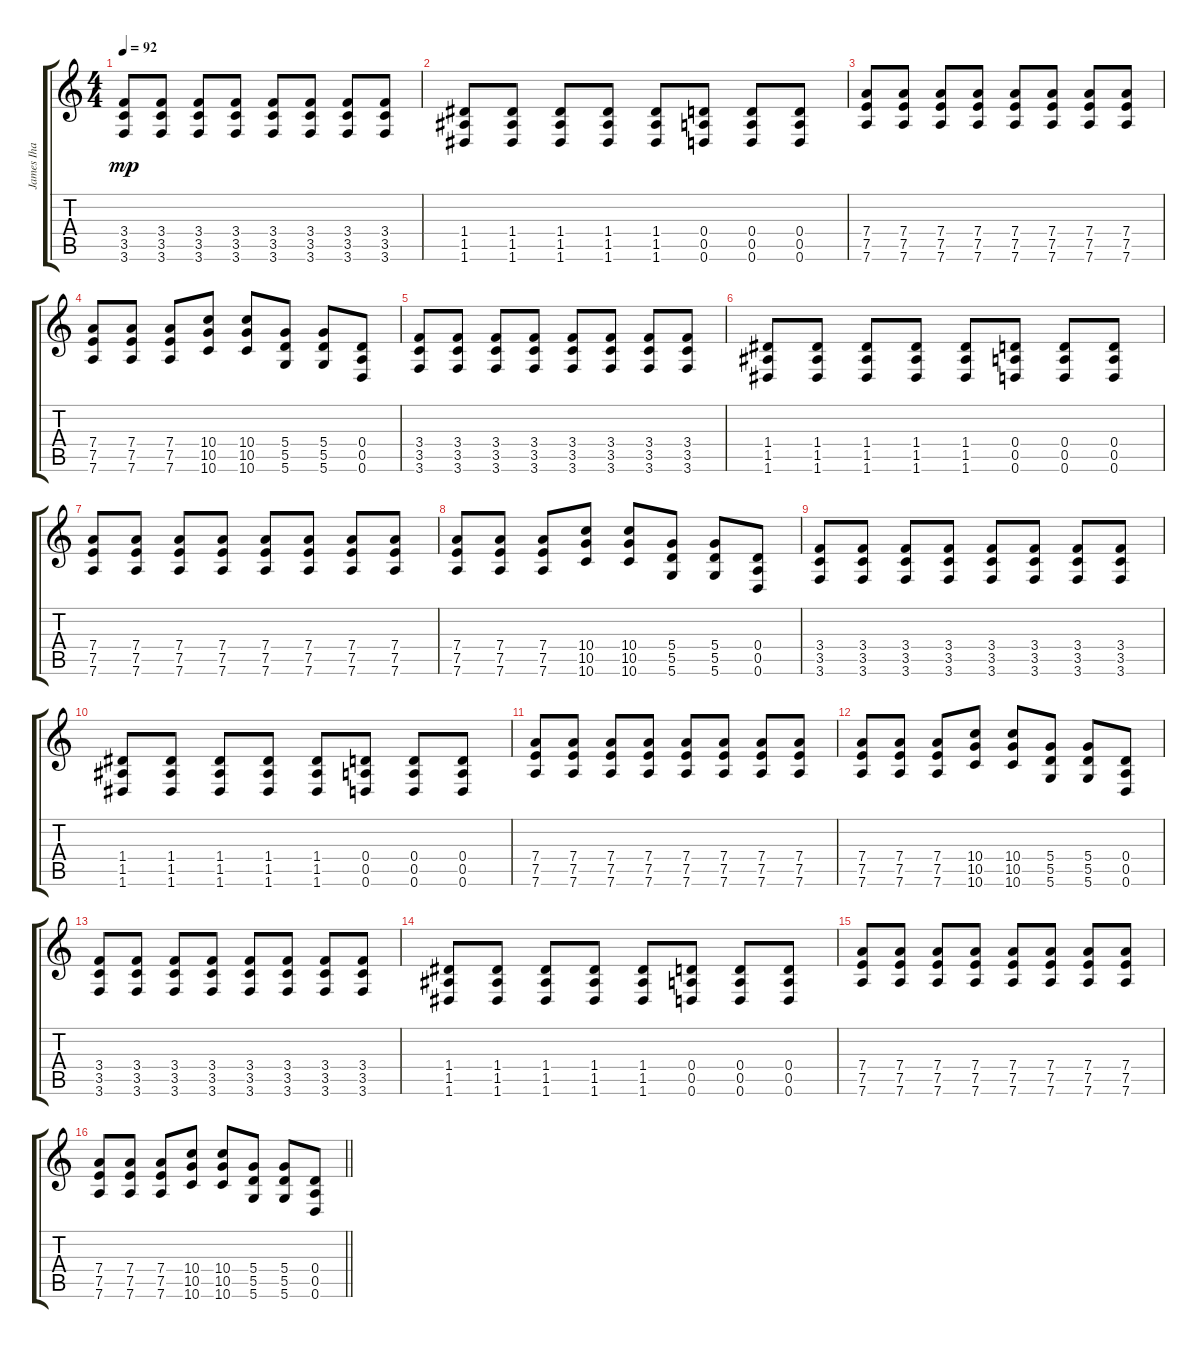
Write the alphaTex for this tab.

\track ("James Iha" "James Iha") {instrument electricguitarclean}
\staff {score tabs}
\tuning (E4 B3 G3 D3 A2 D2) {hide}
\ts (4 4)
\tempo 92
\clef g2
\ks c
(3.4 3.5 3.6).8{dy mp} (3.4 3.5 3.6).8 (3.4 3.5 3.6).8 (3.4 3.5 3.6).8 (3.4 3.5 3.6).8 (3.4 3.5 3.6).8 (3.4 3.5 3.6).8 (3.4 3.5 3.6).8 |
(1.4 1.5 1.6).8 (1.4 1.5 1.6).8 (1.4 1.5 1.6).8 (1.4 1.5 1.6).8 (1.4 1.5 1.6).8 (0.4 0.5 0.6).8 (0.4 0.5 0.6).8 (0.4 0.5 0.6).8 |
(7.4 7.5 7.6).8 (7.4 7.5 7.6).8 (7.4 7.5 7.6).8 (7.4 7.5 7.6).8 (7.4 7.5 7.6).8 (7.4 7.5 7.6).8 (7.4 7.5 7.6).8 (7.4 7.5 7.6).8 |
(7.4 7.5 7.6).8 (7.4 7.5 7.6).8 (7.4 7.5 7.6).8 (10.4 10.5 10.6).8 (10.4 10.5 10.6).8 (5.4 5.5 5.6).8 (5.4 5.5 5.6).8 (0.4 0.5 0.6).8 |
(3.4 3.5 3.6).8 (3.4 3.5 3.6).8 (3.4 3.5 3.6).8 (3.4 3.5 3.6).8 (3.4 3.5 3.6).8 (3.4 3.5 3.6).8 (3.4 3.5 3.6).8 (3.4 3.5 3.6).8 |
(1.4 1.5 1.6).8 (1.4 1.5 1.6).8 (1.4 1.5 1.6).8 (1.4 1.5 1.6).8 (1.4 1.5 1.6).8 (0.4 0.5 0.6).8 (0.4 0.5 0.6).8 (0.4 0.5 0.6).8 |
(7.4 7.5 7.6).8 (7.4 7.5 7.6).8 (7.4 7.5 7.6).8 (7.4 7.5 7.6).8 (7.4 7.5 7.6).8 (7.4 7.5 7.6).8 (7.4 7.5 7.6).8 (7.4 7.5 7.6).8 |
(7.4 7.5 7.6).8 (7.4 7.5 7.6).8 (7.4 7.5 7.6).8 (10.4 10.5 10.6).8 (10.4 10.5 10.6).8 (5.4 5.5 5.6).8 (5.4 5.5 5.6).8 (0.4 0.5 0.6).8 |
(3.4 3.5 3.6).8 (3.4 3.5 3.6).8 (3.4 3.5 3.6).8 (3.4 3.5 3.6).8 (3.4 3.5 3.6).8 (3.4 3.5 3.6).8 (3.4 3.5 3.6).8 (3.4 3.5 3.6).8 |
(1.4 1.5 1.6).8 (1.4 1.5 1.6).8 (1.4 1.5 1.6).8 (1.4 1.5 1.6).8 (1.4 1.5 1.6).8 (0.4 0.5 0.6).8 (0.4 0.5 0.6).8 (0.4 0.5 0.6).8 |
(7.4 7.5 7.6).8 (7.4 7.5 7.6).8 (7.4 7.5 7.6).8 (7.4 7.5 7.6).8 (7.4 7.5 7.6).8 (7.4 7.5 7.6).8 (7.4 7.5 7.6).8 (7.4 7.5 7.6).8 |
(7.4 7.5 7.6).8 (7.4 7.5 7.6).8 (7.4 7.5 7.6).8 (10.4 10.5 10.6).8 (10.4 10.5 10.6).8 (5.4 5.5 5.6).8 (5.4 5.5 5.6).8 (0.4 0.5 0.6).8 |
(3.4 3.5 3.6).8 (3.4 3.5 3.6).8 (3.4 3.5 3.6).8 (3.4 3.5 3.6).8 (3.4 3.5 3.6).8 (3.4 3.5 3.6).8 (3.4 3.5 3.6).8 (3.4 3.5 3.6).8 |
(1.4 1.5 1.6).8 (1.4 1.5 1.6).8 (1.4 1.5 1.6).8 (1.4 1.5 1.6).8 (1.4 1.5 1.6).8 (0.4 0.5 0.6).8 (0.4 0.5 0.6).8 (0.4 0.5 0.6).8 |
(7.4 7.5 7.6).8 (7.4 7.5 7.6).8 (7.4 7.5 7.6).8 (7.4 7.5 7.6).8 (7.4 7.5 7.6).8 (7.4 7.5 7.6).8 (7.4 7.5 7.6).8 (7.4 7.5 7.6).8 |
\barLineRight lightlight
(7.4 7.5 7.6).8 (7.4 7.5 7.6).8 (7.4 7.5 7.6).8 (10.4 10.5 10.6).8 (10.4 10.5 10.6).8 (5.4 5.5 5.6).8 (5.4 5.5 5.6).8 (0.4 0.5 0.6).8
